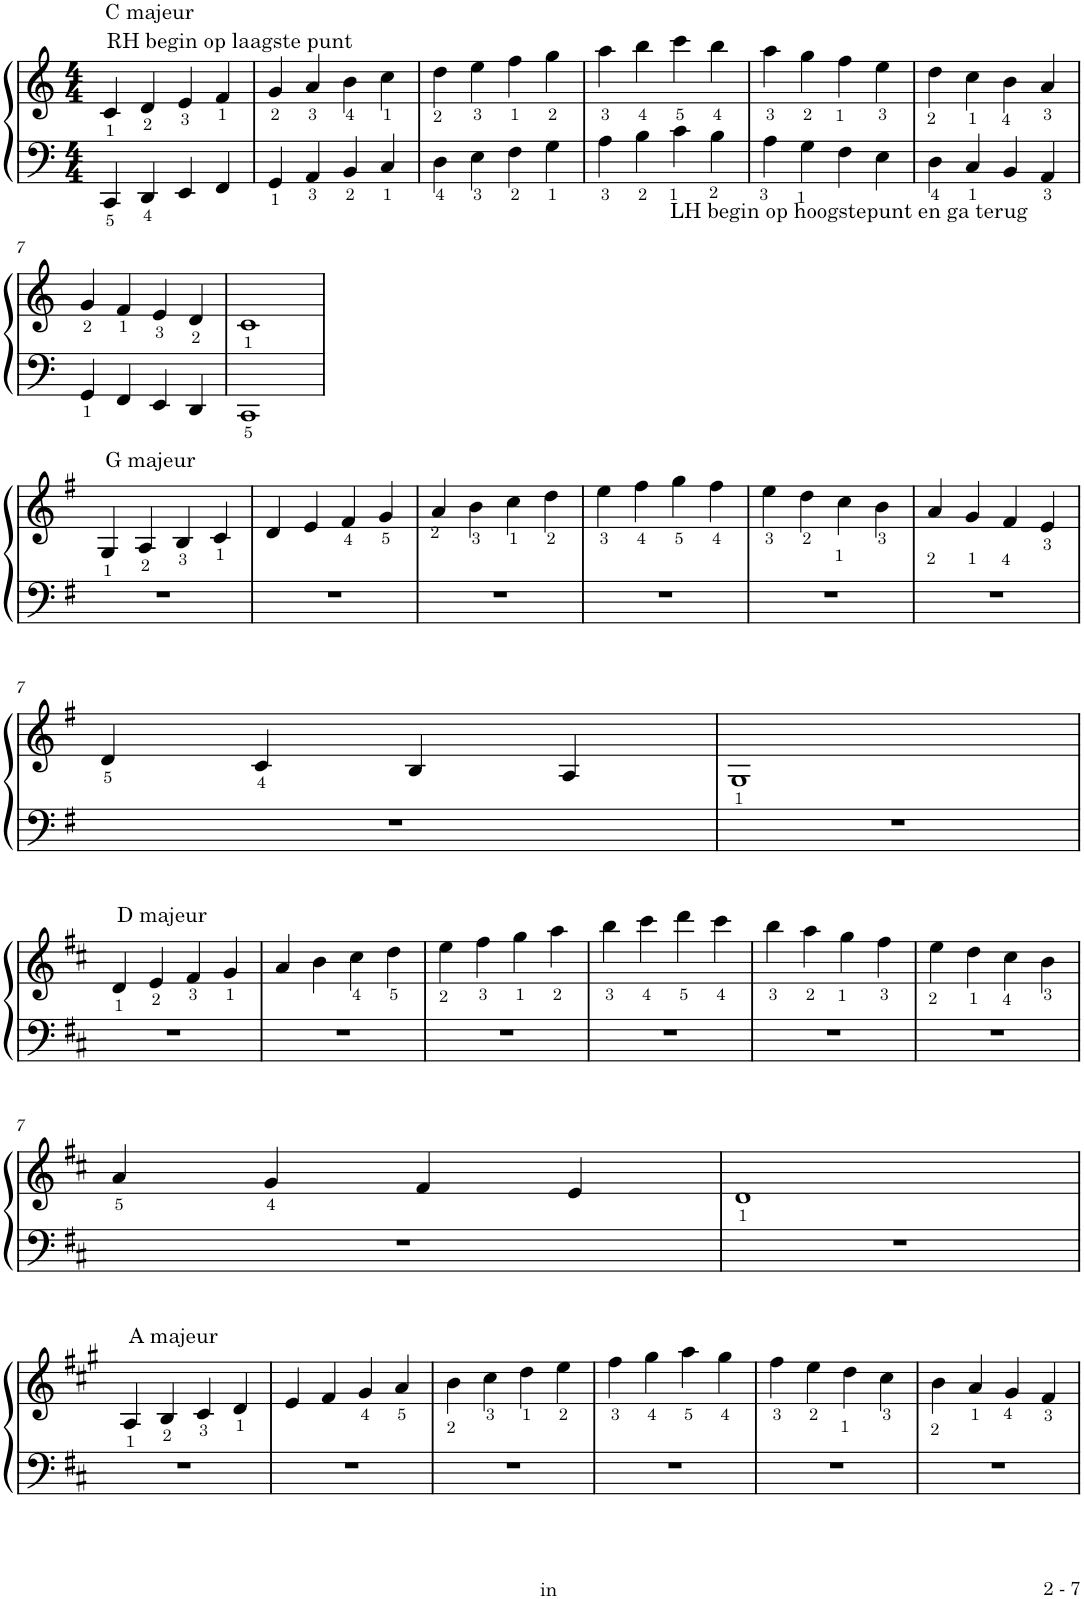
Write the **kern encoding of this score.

**kern	**kern
*part1	*part1
*staff2	*staff1
*I"Piano	*
*I'Pno.	*
*clefF4	*clefG2
*k[]	*k[]
*M4/4	*M4/4
=1	=1
!	!LO:TX:a:t=C majeur
!	!LO:TX:a:t=RH begin op laagste punt
4CC/	4c</
4DD/	4d</
4EE/	4e</
4FF/	4f</
=2	=2
4GG/	4g</
4AA/	4a</
4BB/	4b<\
4C/	4cc<\
=3	=3
4D\	4dd<\
4E\	4ee<\
4F\	4ff<\
4G\	4gg<\
=4	=4
4A\	4aa<\
4B\	4bb<\
!LO:TX:b:t=LH begin op hoogstepunt en ga terug	!
4c\	4ccc<\
4B\	4bb<\
=5	=5
4A\	4aa<\
4G\	4gg<\
4F\	4ff<\
4E\	4ee<\
=6	=6
4D\	4dd<\
4C/	4cc<\
4BB/	4b<\
4AA/	4a</
!!LO:LB:g=z
=7	=7
4GG/	4g</
4FF/	4f</
4EE/	4e</
4DD/	4d</
=8	=8
1CC	1c<
!!LO:LB:g=z
=1	=1
*k[f#]	*k[f#]
!	!LO:TX:a:t=G majeur
1r	4G</
.	4A</
.	4B</
.	4c</
=2	=2
1r	4d/
.	4e/
.	4f#</
.	4g</
=3	=3
1r	4a</
.	4b<\
.	4cc<\
.	4dd<\
=4	=4
1r	4ee<\
.	4ff#<\
.	4gg<\
.	4ff#<\
=5	=5
1r	4ee<\
.	4dd<\
.	4cc<\
.	4b<\
=6	=6
1r	4a</
.	4g</
.	4f#</
.	4e</
!!LO:LB:g=z
=7	=7
1r	4d</
.	4c</
.	4B/
.	4A/
=8	=8
1r	1G<
!!LO:LB:g=z
=1	=1
*k[f#c#]	*k[f#c#]
!	!LO:TX:a:t=D majeur
1r	4d</
.	4e</
.	4f#</
.	4g</
=2	=2
1r	4a/
.	4b\
.	4cc#<\
.	4dd<\
=3	=3
1r	4ee<\
.	4ff#<\
.	4gg<\
.	4aa<\
=4	=4
1r	4bb<\
.	4ccc#<\
.	4ddd<\
.	4ccc#<\
=5	=5
1r	4bb<\
.	4aa<\
.	4gg<\
.	4ff#<\
=6	=6
1r	4ee<\
.	4dd<\
.	4cc#<\
.	4b<\
!!LO:LB:g=z
=7	=7
1r	4a</
.	4g</
.	4f#/
.	4e/
=8	=8
1r	1d<
!!LO:LB:g=z
=1	=1
*	*k[f#c#g#]
!	!LO:TX:a:t=A majeur
1r	4A</
.	4B</
.	4c#</
.	4d</
=2	=2
1r	4e/
.	4f#/
.	4g#</
.	4a</
=3	=3
1r	4b<\
.	4cc#<\
.	4dd<\
.	4ee<\
=4	=4
1r	4ff#<\
.	4gg#<\
.	4aa<\
.	4gg#<\
=5	=5
1r	4ff#<\
.	4ee<\
.	4dd<\
.	4cc#<\
=6	=6
1r	4b<\
.	4a</
.	4g#</
.	4f#</
=	=
*-	*-
